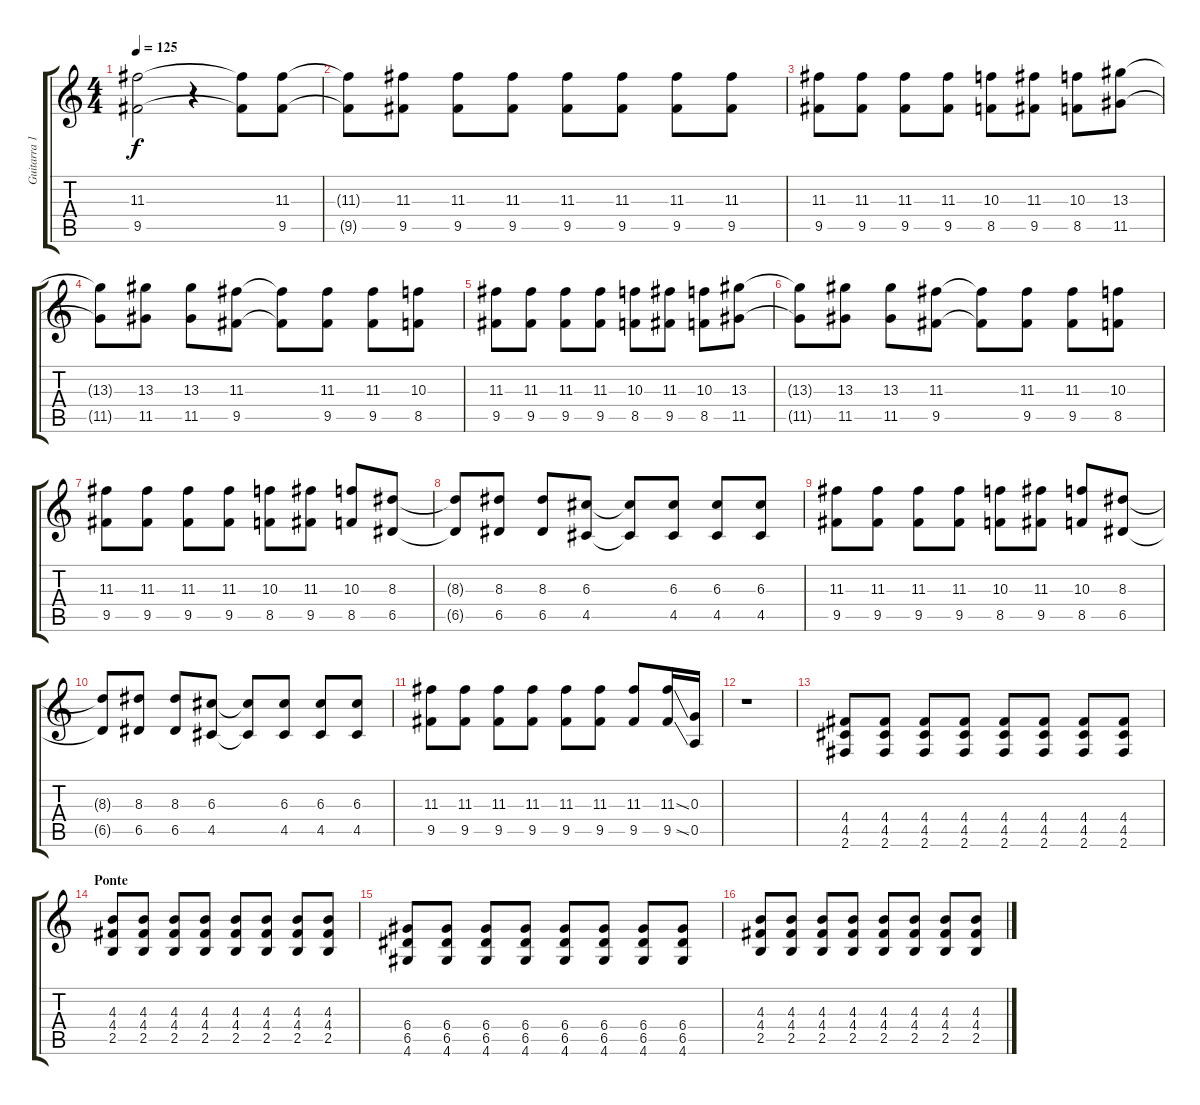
\track ("Guitarra 1" "Guitarra 1") {instrument distortionguitar}
\staff {score tabs}
\tuning (E4 B3 G3 D3 A2 E2) {hide}
\ts (4 4)
\tempo 125
\clef g2
\ks c
(11.3 9.5).2{dy f} r.4 (11.3{t} 9.5{t}).8 (11.3 9.5).8 |
(11.3{t} 9.5{t}).8 (11.3 9.5).8 (11.3 9.5).8 (11.3 9.5).8 (11.3 9.5).8 (11.3 9.5).8 (11.3 9.5).8 (11.3 9.5).8 |
(11.3 9.5).8 (11.3 9.5).8 (11.3 9.5).8 (11.3 9.5).8 (10.3 8.5).8 (11.3 9.5).8 (10.3 8.5).8 (13.3 11.5).8 |
(13.3{t} 11.5{t}).8 (13.3 11.5).8 (13.3 11.5).8 (11.3 9.5).8 (11.3{t} 9.5{t}).8 (11.3 9.5).8 (11.3 9.5).8 (10.3 8.5).8 |
(11.3 9.5).8 (11.3 9.5).8 (11.3 9.5).8 (11.3 9.5).8 (10.3 8.5).8 (11.3 9.5).8 (10.3 8.5).8 (13.3 11.5).8 |
(13.3{t} 11.5{t}).8 (13.3 11.5).8 (13.3 11.5).8 (11.3 9.5).8 (11.3{t} 9.5{t}).8 (11.3 9.5).8 (11.3 9.5).8 (10.3 8.5).8 |
(11.3 9.5).8 (11.3 9.5).8 (11.3 9.5).8 (11.3 9.5).8 (10.3 8.5).8 (11.3 9.5).8 (10.3 8.5).8 (8.3 6.5).8 |
(8.3{t} 6.5{t}).8 (8.3 6.5).8 (8.3 6.5).8 (6.3 4.5).8 (6.3{t} 4.5{t}).8 (6.3 4.5).8 (6.3 4.5).8 (6.3 4.5).8 |
(11.3 9.5).8 (11.3 9.5).8 (11.3 9.5).8 (11.3 9.5).8 (10.3 8.5).8 (11.3 9.5).8 (10.3 8.5).8 (8.3 6.5).8 |
(8.3{t} 6.5{t}).8 (8.3 6.5).8 (8.3 6.5).8 (6.3 4.5).8 (6.3{t} 4.5{t}).8 (6.3 4.5).8 (6.3 4.5).8 (6.3 4.5).8 |
(11.3 9.5).8 (11.3 9.5).8 (11.3 9.5).8 (11.3 9.5).8 (11.3 9.5).8 (11.3 9.5).8 (11.3 9.5).8 (11.3{ss} 9.5{ss}).16 (0.3 0.5).16 |
r.1 |
(4.4 4.5 2.6).8 (4.4 4.5 2.6).8 (4.4 4.5 2.6).8 (4.4 4.5 2.6).8 (4.4 4.5 2.6).8 (4.4 4.5 2.6).8 (4.4 4.5 2.6).8 (4.4 4.5 2.6).8 |
\section ("" "Ponte")
(4.3 4.4 2.5).8 (4.3 4.4 2.5).8 (4.3 4.4 2.5).8 (4.3 4.4 2.5).8 (4.3 4.4 2.5).8 (4.3 4.4 2.5).8 (4.3 4.4 2.5).8 (4.3 4.4 2.5).8 |
(6.4 6.5 4.6).8 (6.4 6.5 4.6).8 (6.4 6.5 4.6).8 (6.4 6.5 4.6).8 (6.4 6.5 4.6).8 (6.4 6.5 4.6).8 (6.4 6.5 4.6).8 (6.4 6.5 4.6).8 |
(4.3 4.4 2.5).8 (4.3 4.4 2.5).8 (4.3 4.4 2.5).8 (4.3 4.4 2.5).8 (4.3 4.4 2.5).8 (4.3 4.4 2.5).8 (4.3 4.4 2.5).8 (4.3 4.4 2.5).8
